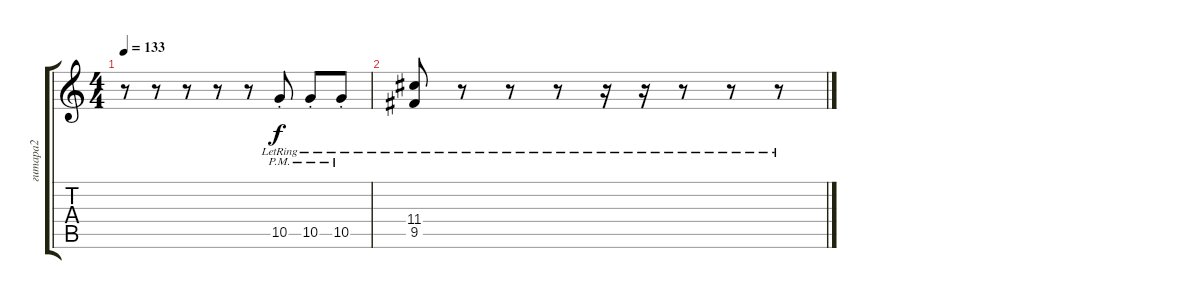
\track ("гитара2" "гитара2") {instrument distortionguitar}
\staff {score tabs}
\tuning (E4 B3 G3 D3 A2 E2) {hide}
\ts (4 4)
\tempo 133
\clef g2
\ks c
r.8{dy f} r.8 r.8 r.8 r.8 10.5{pm st lr}.8 10.5{pm st lr}.8 10.5{pm st lr}.8 |
(11.4{lr} 9.5{lr}).8 r.8 r.8 r.8 r.16 r.16 r.8 r.8 r.8
